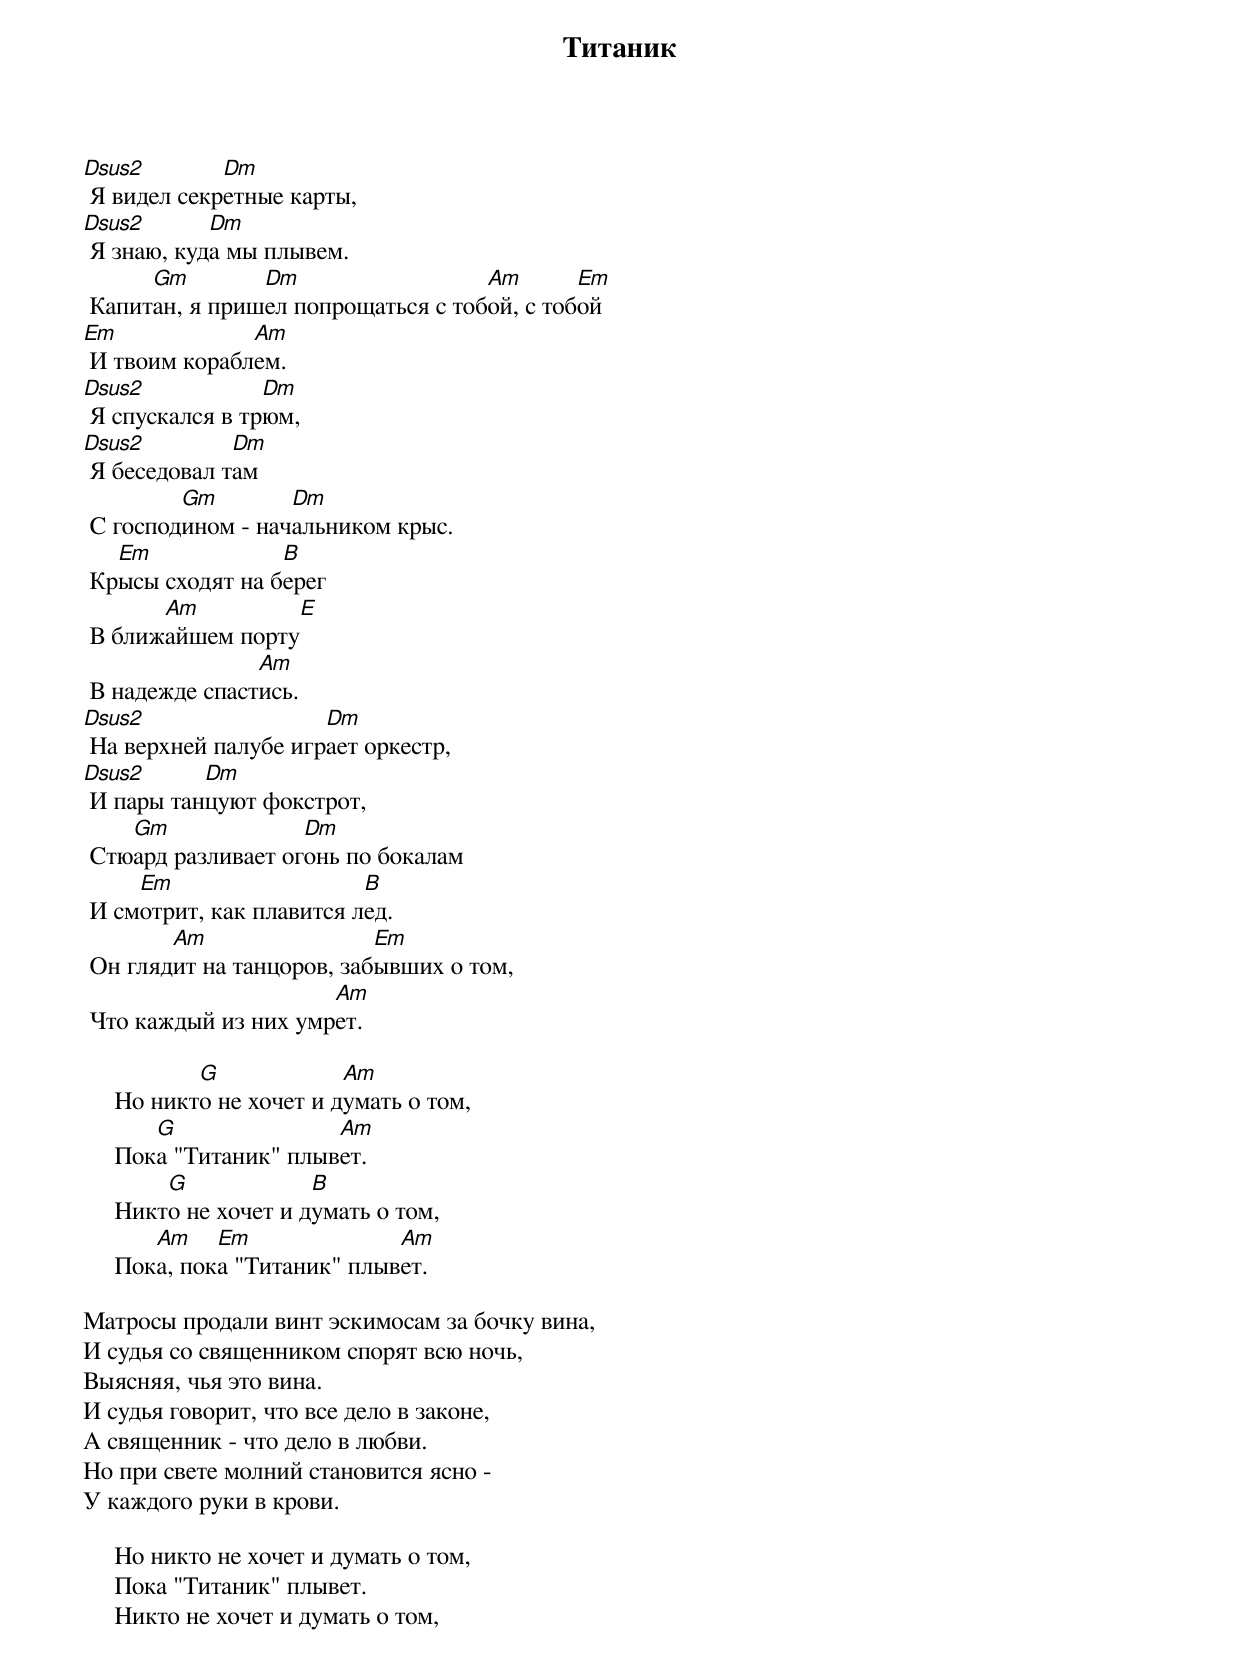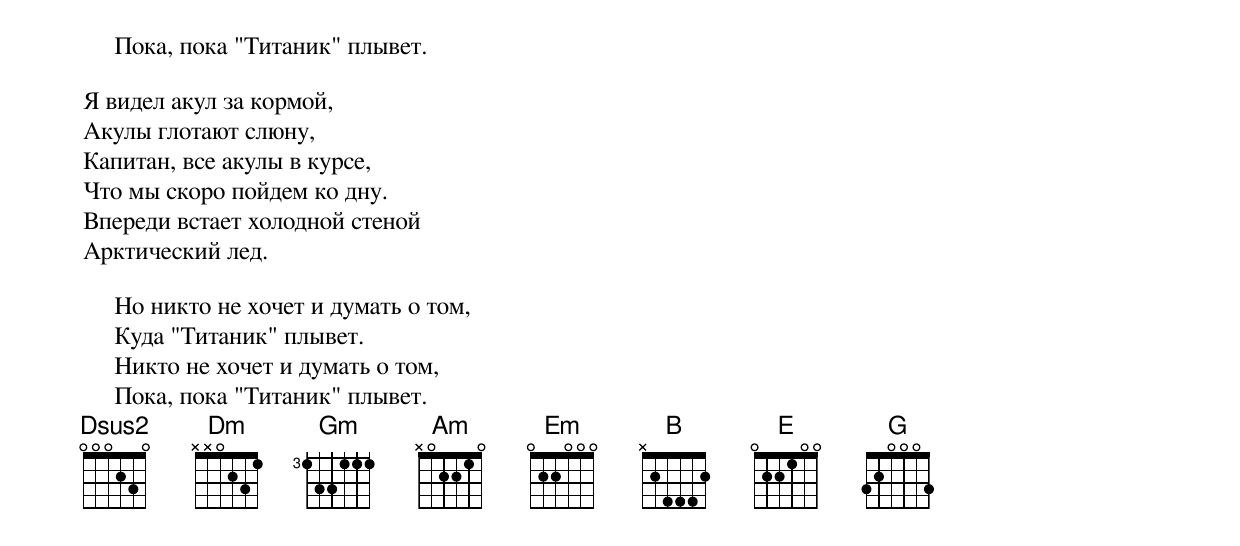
Титаник

Dsus2        Dm
 Я видел секретные карты,
Dsus2       Dm
 Я знаю, куда мы плывем.
      Gm        Dm                  Am       Em
 Капитан, я пришел попрощаться с тобой, с тобой
Em             Am
 И твоим кораблем.
Dsus2            Dm
 Я спускался в трюм,
Dsus2         Dm
 Я беседовал там
         Gm        Dm
 С господином - начальником крыс.
   Em             B
 Крысы сходят на берег
       Am         E
 В ближайшем порту
                Am
 В надежде спастись.
Dsus2                 Dm
 На верхней палубе играет оркестр,
Dsus2      Dm
 И пары танцуют фокстрот,
    Gm              Dm
 Стюард разливает огонь по бокалам
     Em                   B
 И смотрит, как плавится лед.
        Am                 Em
 Он глядит на танцоров, забывших о том,
                      Am
 Что каждый из них умрет.

            G             Am
     Но никто не хочет и думать о том,
        G               Am
     Пока "Титаник" плывет.
         G             B
     Никто не хочет и думать о том,
        Am    Em              Am
     Пока, пока "Титаник" плывет.

Матросы продали винт эскимосам за бочку вина,
И судья со священником спорят всю ночь,
Выясняя, чья это вина.
И судья говорит, что все дело в законе,
А священник - что дело в любви.
Но при свете молний становится ясно -
У каждого руки в крови.

     Но никто не хочет и думать о том,
     Пока "Титаник" плывет.
     Никто не хочет и думать о том,
     Пока, пока "Титаник" плывет.

Я видел акул за кормой,
Акулы глотают слюну,
Капитан, все акулы в курсе,
Что мы скоро пойдем ко дну.
Впереди встает холодной стеной
Арктический лед.

     Но никто не хочет и думать о том,
     Куда "Титаник" плывет.
     Никто не хочет и думать о том,
     Пока, пока "Титаник" плывет.
